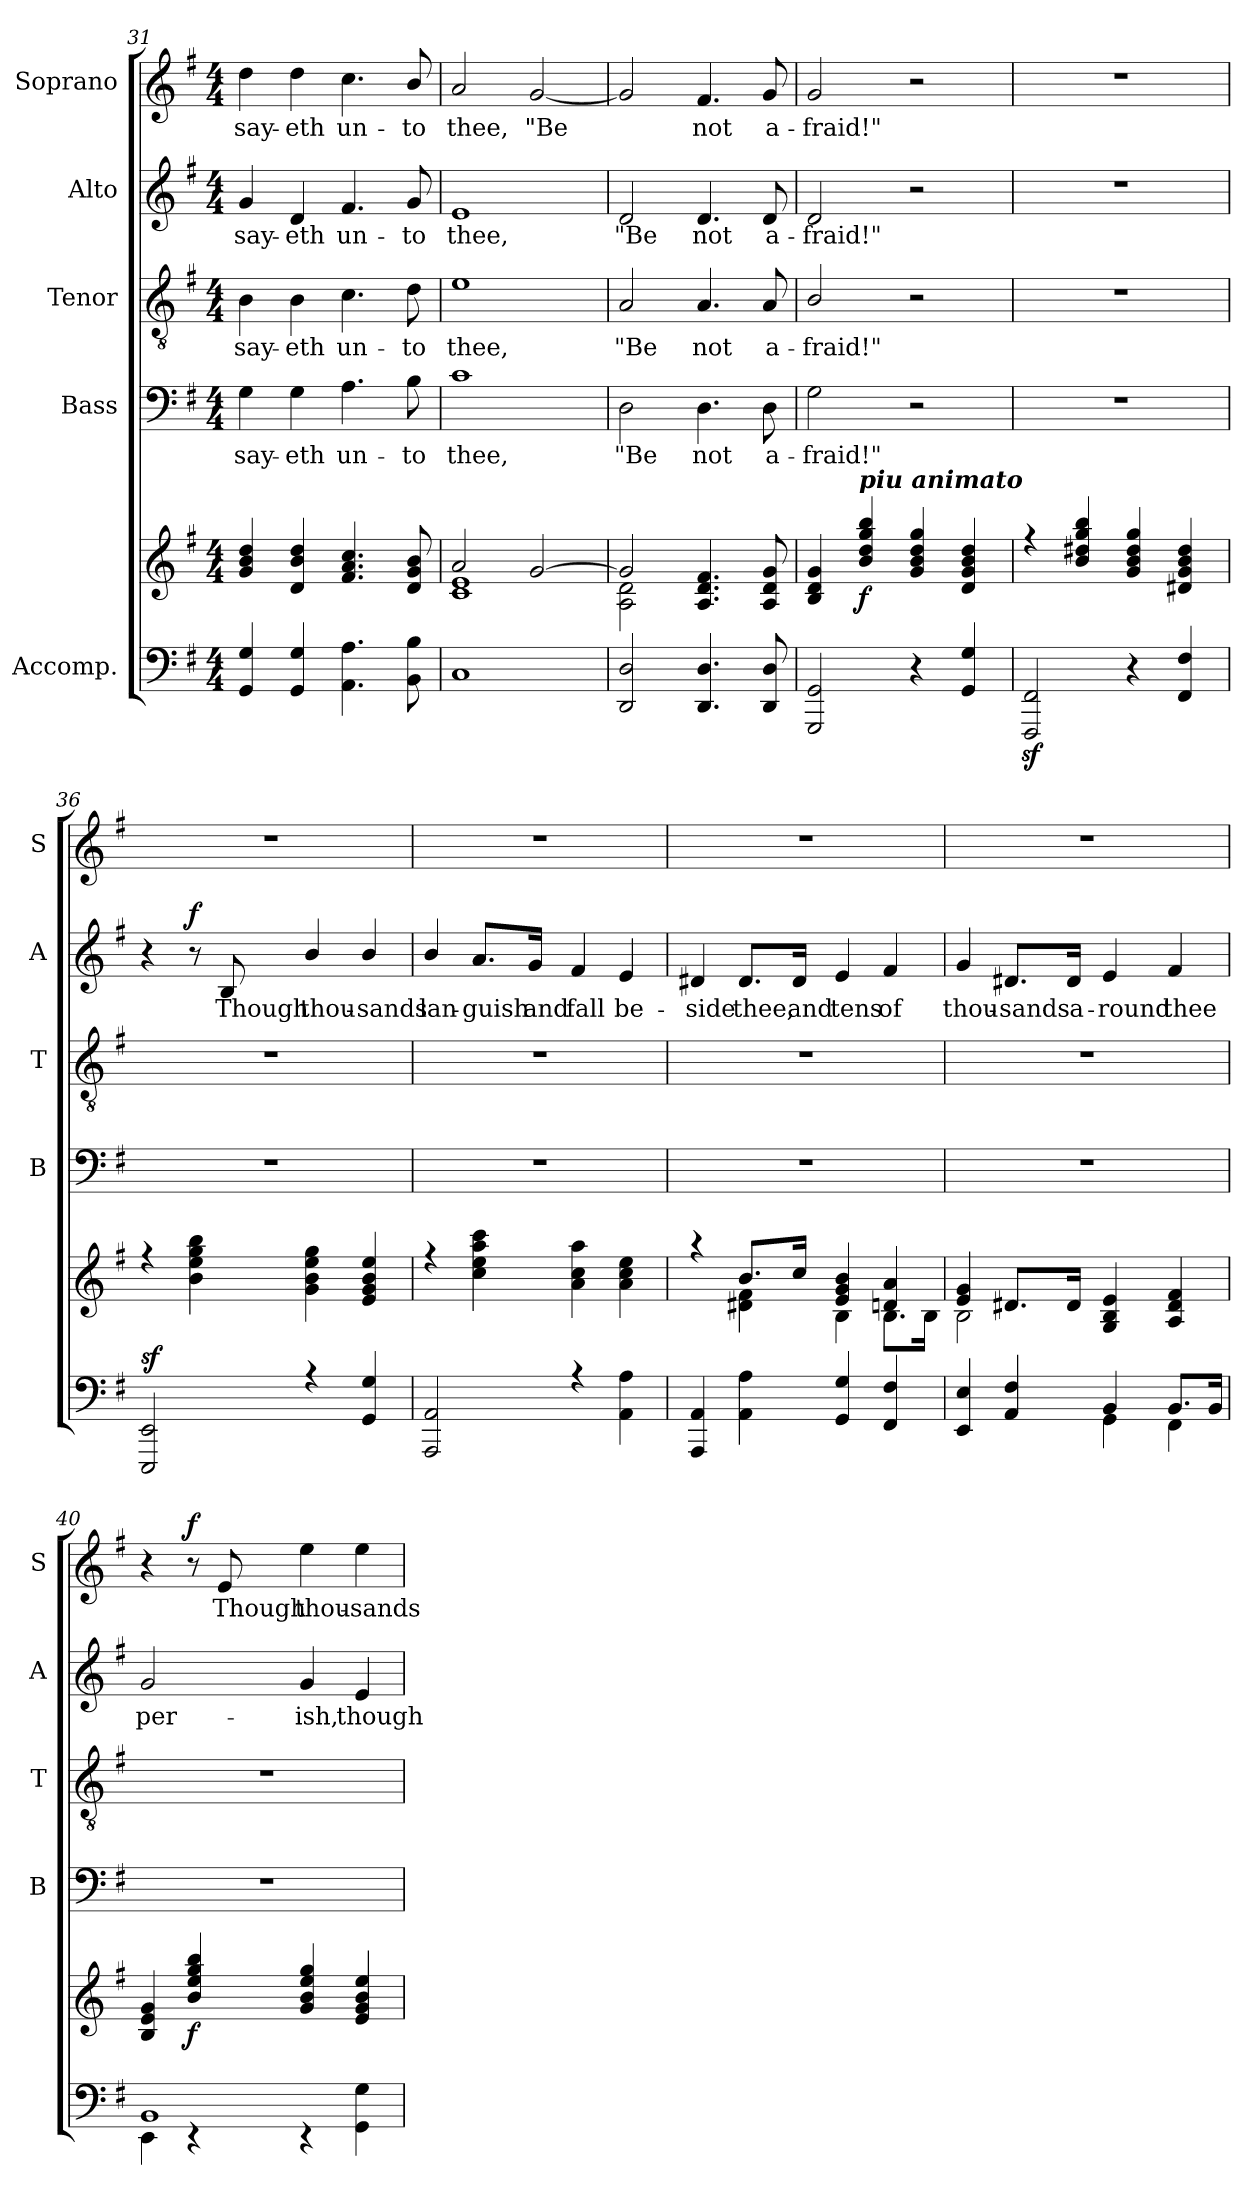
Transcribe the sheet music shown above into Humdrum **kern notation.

**kern	**kern	**dynam	**kern	**text	**kern	**text	**kern	**text	**dynam	**kern	**text	**dynam
*part5	*part5	*part5	*part4	*part4	*part3	*part3	*part2	*part2	*part2	*part1	*part1	*part1
*staff6	*staff5	*staff5/6	*staff4	*staff4	*staff3	*staff3	*staff2	*staff2	*staff2	*staff1	*staff1	*staff1
*I"Accomp.	*	*	*I"Bass	*	*I"Tenor	*	*I"Alto	*	*	*I"Soprano	*	*
*	*	*	*I'B	*	*I'T	*	*I'A	*	*	*I'S	*	*
*clefF4	*clefG2	*	*clefF4	*	*clefGv2	*	*clefG2	*	*	*clefG2	*	*
*k[f#]	*k[f#]	*	*k[f#]	*	*k[f#]	*	*k[f#]	*	*	*k[f#]	*	*
*G:	*G:	*	*G:	*	*G:	*	*G:	*	*	*G:	*	*
*M4/4	*M4/4	*	*M4/4	*	*M4/4	*	*M4/4	*	*	*M4/4	*	*
=31	=31	=31	=31	=31	=31	=31	=31	=31	=31	=31	=31	=31
*	*^	*	*	*	*	*	*	*	*	*	*	*
!	!	!	!	!	!LO:LY:b	!	!LO:LY:b	!	!LO:LY:b	!	!	!LO:LY:b	!
4GG/ 4G/	4g/ 4b/ 4dd/	1ryy	.	4G\	say-	4B\	say-	4g/	say-	.	4dd\	say-	.
!	!	!	!	!	!LO:LY:b	!	!LO:LY:b	!	!LO:LY:b	!	!	!LO:LY:b	!
4GG/ 4G/	4d/ 4b/ 4dd/	.	.	4G\	-eth	4B\	-eth	4d/	-eth	.	4dd\	-eth	.
!	!	!	!	!	!LO:LY:b	!	!LO:LY:b	!	!LO:LY:b	!	!	!LO:LY:b	!
4.AA\ 4.A\	4.f#/ 4.a/ 4.cc/	.	.	4.A\	un-	4.c\	un-	4.f#/	un-	.	4.cc\	un-	.
!	!	!	!	!	!LO:LY:b	!	!LO:LY:b	!	!LO:LY:b	!	!	!LO:LY:b	!
8BB\ 8B\	8d/ 8g/ 8b/	.	.	8B\	-to	8d\	-to	8g/	-to	.	8b/	-to	.
=32	=32	=32	=32	=32	=32	=32	=32	=32	=32	=32	=32	=32	=32
!	!	!	!	!	!LO:LY:b	!	!LO:LY:b	!	!LO:LY:b	!	!	!LO:LY:b	!
1C	2a/	1c 1e	.	1c	thee,	1e	thee,	1e	thee,	.	2a/	thee,	.
!	!	!	!	!	!	!	!	!	!	!	!	!LO:LY:b	!
.	[>2g/	.	.	.	.	.	.	.	.	.	[2g/	"Be	.
=33	=33	=33	=33	=33	=33	=33	=33	=33	=33	=33	=33	=33	=33
!	!	!	!	!	!LO:LY:b	!	!LO:LY:b	!	!LO:LY:b	!	!	!	!
2DD/ 2D/	2g/]	2A\ 2d\	.	2D\	"Be	2A/	"Be	2d/	"Be	.	2g/]	.	.
!	!	!	!	!	!LO:LY:b	!	!LO:LY:b	!	!LO:LY:b	!	!	!LO:LY:b	!
4.DD/ 4.D/	4.A/ 4.d/ 4.f#/	2ryy	.	4.D\	not	4.A/	not	4.d/	not	.	4.f#/	not	.
!	!	!	!	!	!LO:LY:b	!	!LO:LY:b	!	!LO:LY:b	!	!	!LO:LY:b	!
8DD/ 8D/	8A/ 8d/ 8g/	.	.	8D\	a-	8A/	a-	8d/	a-	.	8g/	a-	.
=34	=34	=34	=34	=34	=34	=34	=34	=34	=34	=34	=34	=34	=34
!	!	!	!	!	!LO:LY:b	!	!LO:LY:b	!	!LO:LY:b	!	!	!LO:LY:b	!
2GGG/ 2GG/	4B/ 4d/ 4g/	1ryy	.	2G\	-fraid!"	2B/	-fraid!"	2d/	-fraid!"	.	2g/	-fraid!"	.
!	!LO:TX:a:Bi:t=piu animato	!	!	!	!	!	!	!	!	!	!	!	!
!	!	!	!LO:DY:b	!	!	!	!	!	!	!	!	!	!
.	4b/ 4dd/ 4gg/ 4bb/	.	f	.	.	.	.	.	.	.	.	.	.
4r	4g/ 4b/ 4dd/ 4gg/	.	.	2r	.	2r	.	2r	.	.	2r	.	.
4GG/ 4G/	4d/ 4g/ 4b/ 4dd/	.	.	.	.	.	.	.	.	.	.	.	.
=35	=35	=35	=35	=35	=35	=35	=35	=35	=35	=35	=35	=35	=35
2FFF#/z> 2FF#/z>	4r	1ryy	.	1r	.	1r	.	1r	.	.	1r	.	.
.	4b/ 4dd#X/ 4gg/ 4bb/	.	.	.	.	.	.	.	.	.	.	.	.
4r	4g/ 4b/ 4dd#/ 4gg/	.	.	.	.	.	.	.	.	.	.	.	.
4FF#/ 4F#/	4d#X/ 4g/ 4b/ 4dd#/	.	.	.	.	.	.	.	.	.	.	.	.
!!LO:PB:g=z
=36	=36	=36	=36	=36	=36	=36	=36	=36	=36	=36	=36	=36	=36
*^	*	*	*	*	*	*	*	*	*	*	*	*	*
!	!	!	!	!LO:DY:a=2	!	!	!	!	!	!	!	!	!	!
2EEE/ 2EE/	1ryy	4r	1ryy	sf	1r	.	1r	.	4r	.	.	1r	.	.
!	!	!	!	!	!	!	!	!	!	!	!LO:DY:b	!	!	!
.	.	4b\ 4ee\ 4gg\ 4bb\	.	.	.	.	.	.	8r	.	f	.	.	.
!	!	!	!	!	!	!	!	!	!	!LO:LY:b	!	!	!	!
.	.	.	.	.	.	.	.	.	8B/	Though	.	.	.	.
!	!	!	!	!	!	!	!	!	!	!LO:LY:b	!	!	!	!
4r	.	4g\ 4b\ 4ee\ 4gg\	.	.	.	.	.	.	4b/	thou-	.	.	.	.
!	!	!	!	!	!	!	!	!	!	!LO:LY:b	!	!	!	!
4GG/ 4G/	.	4e/ 4g/ 4b/ 4ee/	.	.	.	.	.	.	4b/	-sands	.	.	.	.
=37	=37	=37	=37	=37	=37	=37	=37	=37	=37	=37	=37	=37	=37	=37
!	!	!	!	!	!	!	!	!	!	!LO:LY:b	!	!	!	!
2AAA/ 2AA/	1ryy	4r	1ryy	.	1r	.	1r	.	4b/	lan-	.	1r	.	.
!	!	!	!	!	!	!	!	!	!	!LO:LY:b	!	!	!	!
.	.	4cc\ 4ee\ 4aa\ 4ccc\	.	.	.	.	.	.	8.a/L	-guish	.	.	.	.
!	!	!	!	!	!	!	!	!	!	!LO:LY:b	!	!	!	!
.	.	.	.	.	.	.	.	.	16g/Jk	and	.	.	.	.
!	!	!	!	!	!	!	!	!	!	!LO:LY:b	!	!	!	!
4r	.	4a\ 4cc\ 4aa\	.	.	.	.	.	.	4f#/	fall	.	.	.	.
!	!	!	!	!	!	!	!	!	!	!LO:LY:b	!	!	!	!
4AA\ 4A\	.	4a\ 4cc\ 4ee\	.	.	.	.	.	.	4e/	be-	.	.	.	.
=38	=38	=38	=38	=38	=38	=38	=38	=38	=38	=38	=38	=38	=38	=38
!	!	!	!	!	!	!	!	!	!	!LO:LY:b	!	!	!	!
4AAA/ 4AA/	1ryy	4raa	4ryy	.	1r	.	1r	.	4d#X/	-side	.	1r	.	.
!	!	!	!	!	!	!	!	!	!	!LO:LY:b	!	!	!	!
4AA\ 4A\	.	8.b/L	4d#X\ 4f#\	.	.	.	.	.	8.d#/L	thee,	.	.	.	.
!	!	!	!	!	!	!	!	!	!	!LO:LY:b	!	!	!	!
.	.	16cc/Jk	.	.	.	.	.	.	16d#/Jk	and	.	.	.	.
!	!	!	!	!	!	!	!	!	!	!LO:LY:b	!	!	!	!
4GG/ 4G/	.	4e/ 4g/ 4b/	4B\	.	.	.	.	.	4e/	tens	.	.	.	.
!	!	!	!	!	!	!	!	!	!	!LO:LY:b	!	!	!	!
4FF#/ 4F#/	.	4d/ 4a/	8.B\L	.	.	.	.	.	4f#/	of	.	.	.	.
.	.	.	16B\Jk	.	.	.	.	.	.	.	.	.	.	.
=39	=39	=39	=39	=39	=39	=39	=39	=39	=39	=39	=39	=39	=39	=39
!	!	!	!	!	!	!	!	!	!	!LO:LY:b	!	!	!	!
4EE/ 4E/	2ryy	4e/ 4g/	2B\	.	1r	.	1r	.	4g/	thou-	.	1r	.	.
!	!	!	!	!	!	!	!	!	!	!LO:LY:b	!	!	!	!
4AA/ 4F#/	.	8.d#X/L	.	.	.	.	.	.	8.d#X/L	-sands	.	.	.	.
!	!	!	!	!	!	!	!	!	!	!LO:LY:b	!	!	!	!
.	.	16d#/Jk	.	.	.	.	.	.	16d#/Jk	a-	.	.	.	.
!	!	!	!	!	!	!	!	!	!	!LO:LY:b	!	!	!	!
4BB/	4GG\	4G/ 4B/ 4e/	2ryy	.	.	.	.	.	4e/	-round	.	.	.	.
!	!	!	!	!	!	!	!	!	!	!LO:LY:b	!	!	!	!
8.BB/L	4FF#\	4A/ 4d#/ 4f#/	.	.	.	.	.	.	4f#/	thee	.	.	.	.
16BB/Jk	.	.	.	.	.	.	.	.	.	.	.	.	.	.
!!LO:LB:g=z
=40	=40	=40	=40	=40	=40	=40	=40	=40	=40	=40	=40	=40	=40	=40
!	!	!	!	!	!	!	!	!	!	!LO:LY:b	!	!	!	!
1BB	4EE\	4B/ 4e/ 4g/	1ryy	.	1r	.	1r	.	2g/	per-	.	4r	.	.
!	!	!	!	!LO:DY:b	!	!	!	!	!	!	!	!	!	!LO:DY:b
.	4rEE	4b/ 4ee/ 4gg/ 4bb/	.	f	.	.	.	.	.	.	.	8r	.	f
!	!	!	!	!	!	!	!	!	!	!	!	!	!LO:LY:b	!
.	.	.	.	.	.	.	.	.	.	.	.	8e/	Though	.
!	!	!	!	!	!	!	!	!	!	!LO:LY:b	!	!	!LO:LY:b	!
.	4rEE	4g/ 4b/ 4ee/ 4gg/	.	.	.	.	.	.	4g/	-ish,	.	4ee\	thou-	.
!	!	!	!	!	!	!	!	!	!	!LO:LY:b	!	!	!LO:LY:b	!
.	4GG\ 4G\	4e/ 4g/ 4b/ 4ee/	.	.	.	.	.	.	4e/	though	.	4ee\	-sands	.
*v	*v	*	*	*	*	*	*	*	*	*	*	*	*	*
*	*v	*v	*	*	*	*	*	*	*	*	*	*	*
=	=	=	=	=	=	=	=	=	=	=	=	=
*-	*-	*-	*-	*-	*-	*-	*-	*-	*-	*-	*-	*-
